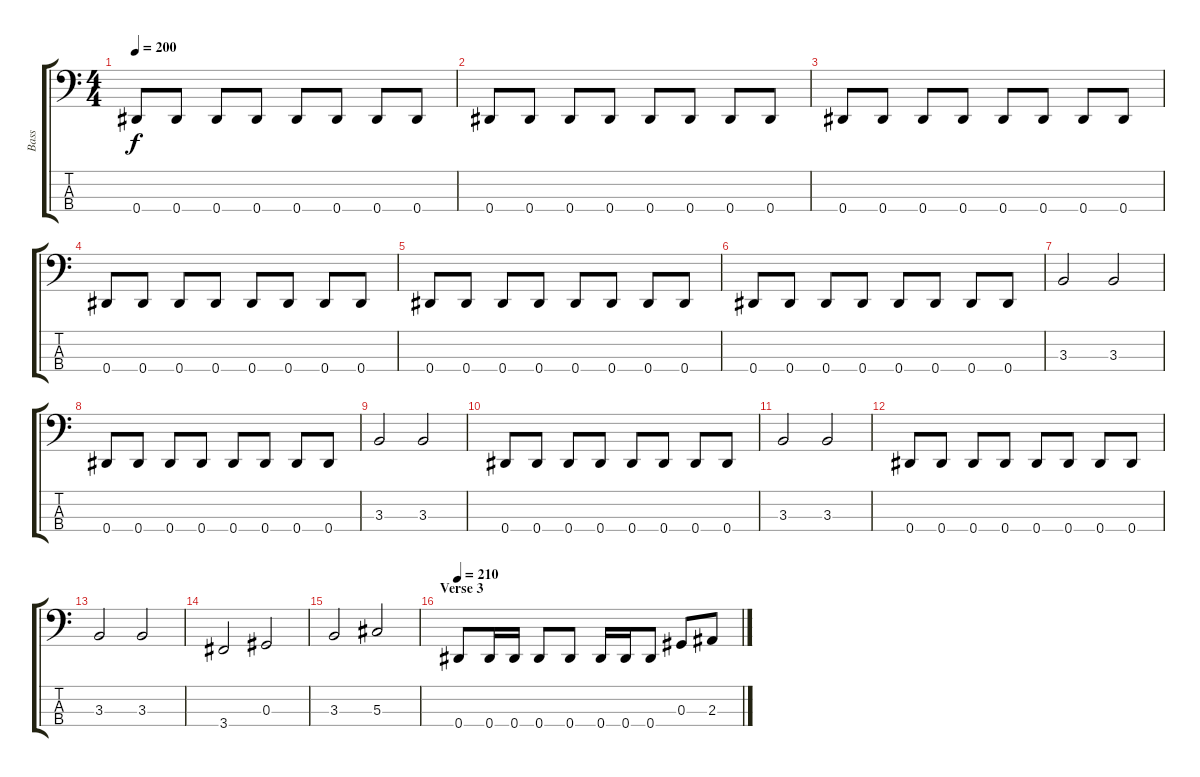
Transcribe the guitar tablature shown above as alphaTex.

\track ("Bass" "Bass") {instrument electricbasspick}
\staff {score tabs}
\tuning (Gb2 Db2 Ab1 Eb1) {hide}
\ts (4 4)
\tempo 200
\clef f4
\ks c
0.4.8{dy f} 0.4.8 0.4.8 0.4.8 0.4.8 0.4.8 0.4.8 0.4.8 |
0.4.8 0.4.8 0.4.8 0.4.8 0.4.8 0.4.8 0.4.8 0.4.8 |
0.4.8 0.4.8 0.4.8 0.4.8 0.4.8 0.4.8 0.4.8 0.4.8 |
0.4.8 0.4.8 0.4.8 0.4.8 0.4.8 0.4.8 0.4.8 0.4.8 |
0.4.8 0.4.8 0.4.8 0.4.8 0.4.8 0.4.8 0.4.8 0.4.8 |
0.4.8 0.4.8 0.4.8 0.4.8 0.4.8 0.4.8 0.4.8 0.4.8 |
3.3.2 3.3.2 |
0.4.8 0.4.8 0.4.8 0.4.8 0.4.8 0.4.8 0.4.8 0.4.8 |
3.3.2 3.3.2 |
0.4.8 0.4.8 0.4.8 0.4.8 0.4.8 0.4.8 0.4.8 0.4.8 |
3.3.2 3.3.2 |
0.4.8 0.4.8 0.4.8 0.4.8 0.4.8 0.4.8 0.4.8 0.4.8 |
3.3.2 3.3.2 |
3.4.2 0.3.2 |
3.3.2 5.3.2 |
\section ("" "Verse 3")
\tempo 210
0.4.8 0.4.16 0.4.16 0.4.8 0.4.8 0.4.16 0.4.16 0.4.8 0.3.8 2.3.8
